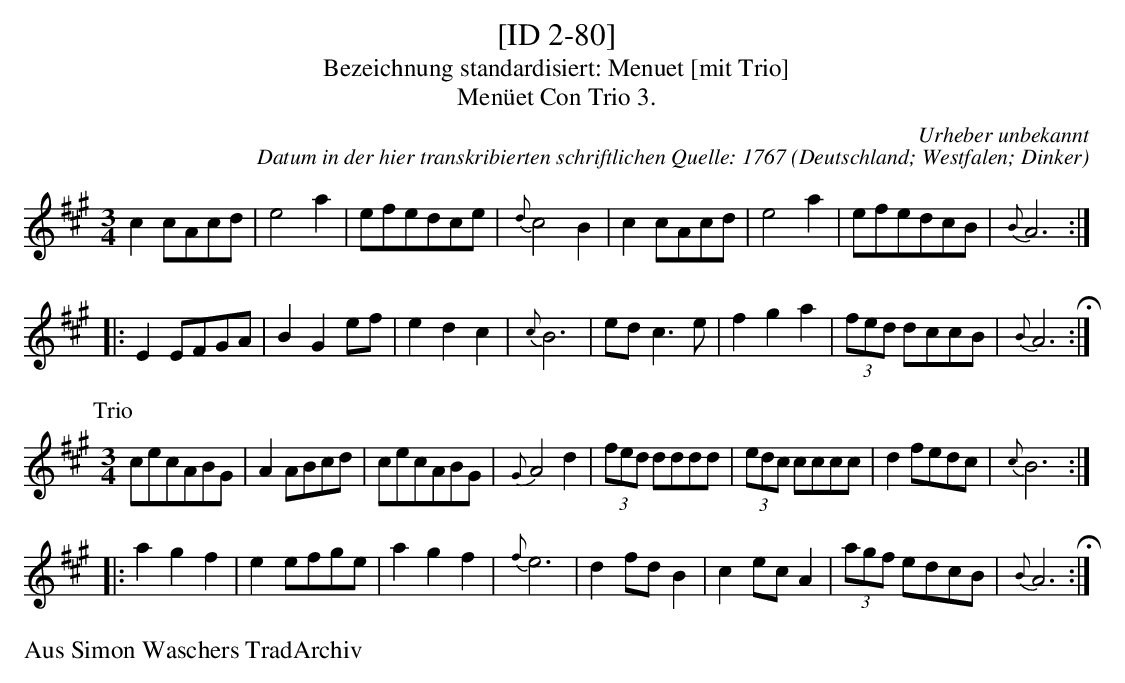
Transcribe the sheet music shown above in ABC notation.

X:1
T:[ID 2-80]
T:Bezeichnung standardisiert: Menuet [mit Trio]
T:Men\"uet Con Trio 3.
C:Urheber unbekannt
C:Datum in der hier transkribierten schriftlichen Quelle: 1767
O:Deutschland; Westfalen; Dinker
L:1/8
M:3/4
K:A
c2cAcd | e4a2 | efedce | {d}c4B2 | c2cAcd | e4a2 | efedcB | {B}A6 ::
E2EFGA | B2G2ef | e2d2c2 | {c}B6 | ed c3 e | f2g2a2 | (3fed dccB | {B}A6 H :|
P:Trio
M:3/4
cecABG | A2ABcd | cecABG | {G}A4d2 | (3fed dddd | (3edc cccc | d2fedc | {c}B6 ::
a2g2f2 | e2efge | a2g2f2 | {f}e6 | d2fdB2 | c2ecA2 | (3agf edcB | {B}A6 H:|
